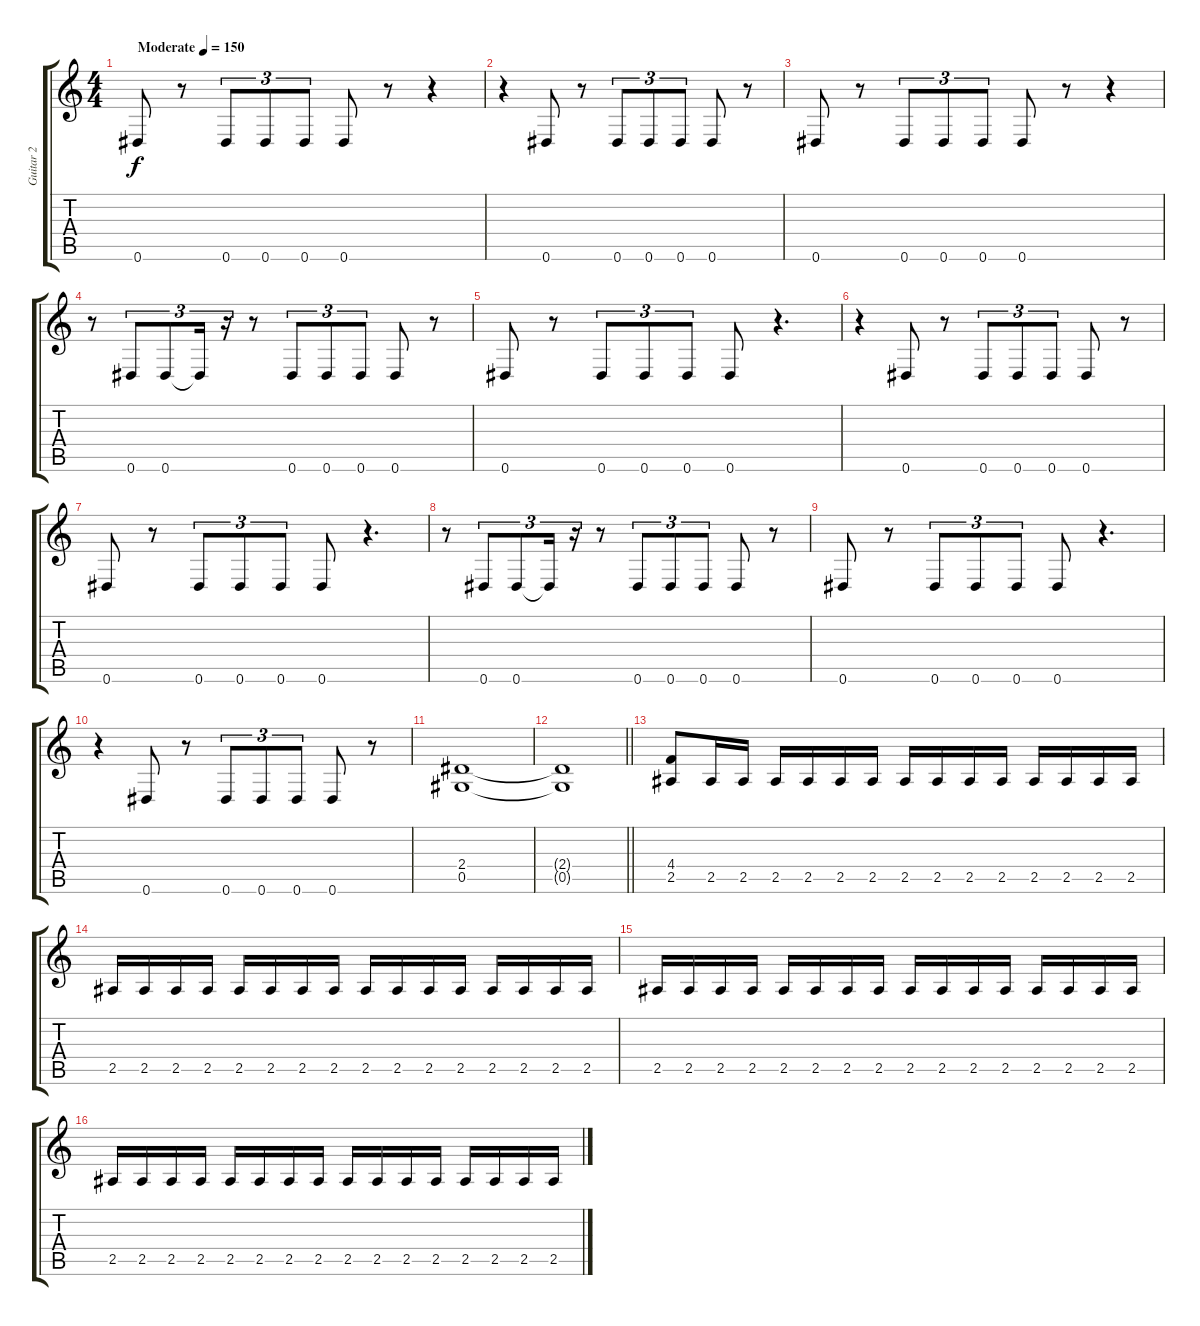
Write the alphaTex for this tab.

\track ("Guitar 2" "Guitar 2") {instrument distortionguitar}
\staff {score tabs}
\tuning (Eb4 Bb3 Gb3 Db3 Ab2 Eb2) {hide}
\ts (4 4)
\tempo (150 "Moderate")
\clef g2
\ks c
0.6.8{dy f instrument distortionguitar} r.8 0.6.8{tu (3 2)} 0.6.8{tu (3 2)} 0.6.8{tu (3 2)} 0.6.8 r.8 r.4 |
r.4 0.6.8 r.8 0.6.8{tu (3 2)} 0.6.8{tu (3 2)} 0.6.8{tu (3 2)} 0.6.8 r.8 |
0.6.8 r.8 0.6.8{tu (3 2)} 0.6.8{tu (3 2)} 0.6.8{tu (3 2)} 0.6.8 r.8 r.4 |
r.8 0.6.8{tu (3 2)} 0.6.8{tu (3 2)} 0.6{t}.16{tu (3 2)} r.16{tu (3 2)} r.8 0.6.8{tu (3 2)} 0.6.8{tu (3 2)} 0.6.8{tu (3 2)} 0.6.8 r.8 |
0.6.8 r.8 0.6.8{tu (3 2)} 0.6.8{tu (3 2)} 0.6.8{tu (3 2)} 0.6.8 r.4{d} |
r.4 0.6.8 r.8 0.6.8{tu (3 2)} 0.6.8{tu (3 2)} 0.6.8{tu (3 2)} 0.6.8 r.8 |
0.6.8 r.8 0.6.8{tu (3 2)} 0.6.8{tu (3 2)} 0.6.8{tu (3 2)} 0.6.8 r.4{d} |
r.8 0.6.8{tu (3 2)} 0.6.8{tu (3 2)} 0.6{t}.16{tu (3 2)} r.16{tu (3 2)} r.8 0.6.8{tu (3 2)} 0.6.8{tu (3 2)} 0.6.8{tu (3 2)} 0.6.8 r.8 |
0.6.8 r.8 0.6.8{tu (3 2)} 0.6.8{tu (3 2)} 0.6.8{tu (3 2)} 0.6.8 r.4{d} |
r.4 0.6.8 r.8 0.6.8{tu (3 2)} 0.6.8{tu (3 2)} 0.6.8{tu (3 2)} 0.6.8 r.8 |
(2.4 0.5).1 |
\barLineRight lightlight
(2.4{t} 0.5{t}).1 |
\section ("" "")
(4.4 2.5).8 2.5.16 2.5.16 2.5.16 2.5.16 2.5.16 2.5.16 2.5.16 2.5.16 2.5.16 2.5.16 2.5.16 2.5.16 2.5.16 2.5.16 |
2.5.16 2.5.16 2.5.16 2.5.16 2.5.16 2.5.16 2.5.16 2.5.16 2.5.16 2.5.16 2.5.16 2.5.16 2.5.16 2.5.16 2.5.16 2.5.16 |
2.5.16 2.5.16 2.5.16 2.5.16 2.5.16 2.5.16 2.5.16 2.5.16 2.5.16 2.5.16 2.5.16 2.5.16 2.5.16 2.5.16 2.5.16 2.5.16 |
2.5.16 2.5.16 2.5.16 2.5.16 2.5.16 2.5.16 2.5.16 2.5.16 2.5.16 2.5.16 2.5.16 2.5.16 2.5.16 2.5.16 2.5.16 2.5.16
